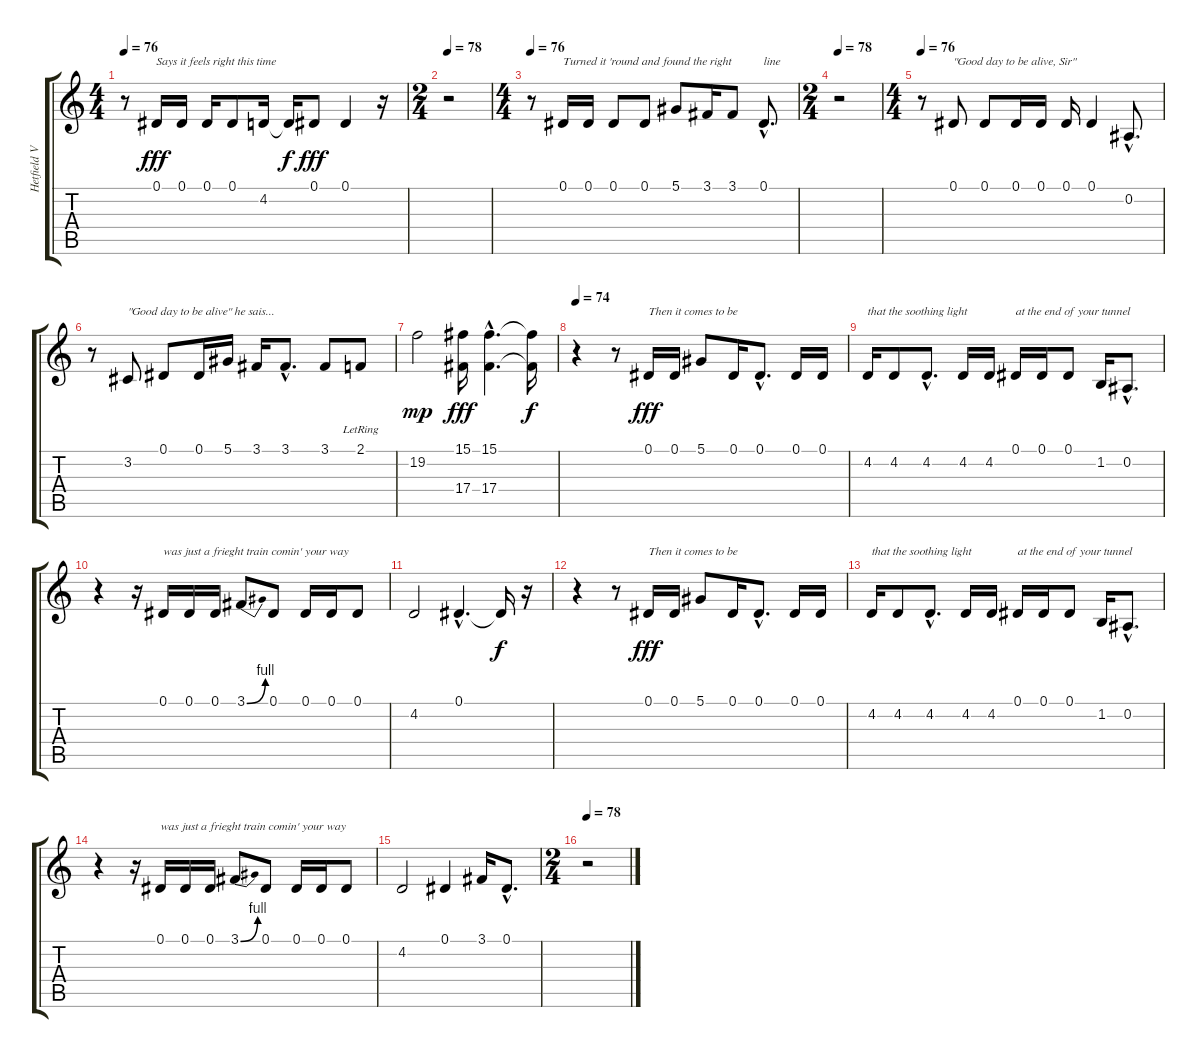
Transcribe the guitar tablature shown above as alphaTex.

\track ("Hetfield Voice" "Hetfield V") {instrument englishhorn}
\staff {score tabs}
\tuning (Eb4 Bb3 Gb3 Db3 Ab2 Eb2) {hide}
\ts (4 4)
\tempo 76
\clef g2
\ks c
r.8{dy fff instrument englishhorn} 0.1.16{txt "Says it feels right this time"} 0.1.16 0.1.16 0.1.8 4.2.16 4.2{t}.16{dy f} 0.1.8{dy fff} 0.1.4 r.16 |
\ts (2 4)
\tempo 78
r.2 |
\ts (4 4)
\tempo 76
r.8{instrument englishhorn} 0.1.16{txt "Turned it 'round and found the right "} 0.1.16 0.1.8 0.1.8 5.1.8 3.1.16 3.1.8 0.1{hac}.8{d txt "line"} |
\ts (2 4)
\tempo 78
r.2 |
\ts (4 4)
\tempo 76
r.8{instrument englishhorn} 0.1.8{txt "\"Good day to be alive, Sir\""} 0.1.8 0.1.16 0.1.16 0.1.16 0.1.4 0.2{hac}.8{d} |
r.8{instrument englishhorn} 3.2.8{txt "\"Good day to be alive\" he sais..."} 0.1.8 0.1.16 5.1.16 3.1.16 3.1{hac}.8{d} 3.1.8 2.1{lr}.8 |
19.2.2{dy mp instrument englishhorn} (15.1 17.4).16{dy fff} (15.1{hac} 17.4{hac}).4{d} (15.1{t} 17.4{t}).16{dy f} |
\tempo 74
r.4{volume 10 instrument sitar} r.8 0.1.16{txt "Then it comes to be" dy fff} 0.1.16 5.1.8 0.1.16 0.1{hac}.8{d} 0.1.16 0.1.16 |
4.2.16{txt "that the soothing light" instrument sitar} 4.2.8 4.2{hac}.8{d} 4.2.16 4.2.16 0.1.16{txt "at the end of your tunnel"} 0.1.16 0.1.8 1.2.16 0.2{hac}.8{d} |
r.4{instrument sitar} r.16 0.1.16{txt "was just a frieght train comin' your way"} 0.1.16 0.1.16 3.1{be (bend 0 0 60 4)}.8 0.1.8 0.1.16 0.1.16 0.1.8 |
4.2.2 0.1{hac}.4{d} 0.1{t}.16{dy f} r.16 |
r.4{volume 14 instrument shanai} r.8 0.1.16{txt "Then it comes to be" dy fff} 0.1.16 5.1.8 0.1.16 0.1{hac}.8{d} 0.1.16 0.1.16 |
4.2.16{txt "that the soothing light" instrument shanai} 4.2.8 4.2{hac}.8{d} 4.2.16 4.2.16 0.1.16{txt "at the end of your tunnel"} 0.1.16 0.1.8 1.2.16 0.2{hac}.8{d} |
r.4{instrument shanai} r.16 0.1.16{txt "was just a frieght train comin' your way"} 0.1.16 0.1.16 3.1{be (bend 0 0 60 4)}.8 0.1.8 0.1.16 0.1.16 0.1.8 |
4.2.2{instrument shanai} 0.1.4 3.1.16 0.1{hac}.8{d} |
\ts (2 4)
\tempo 78
r.2
